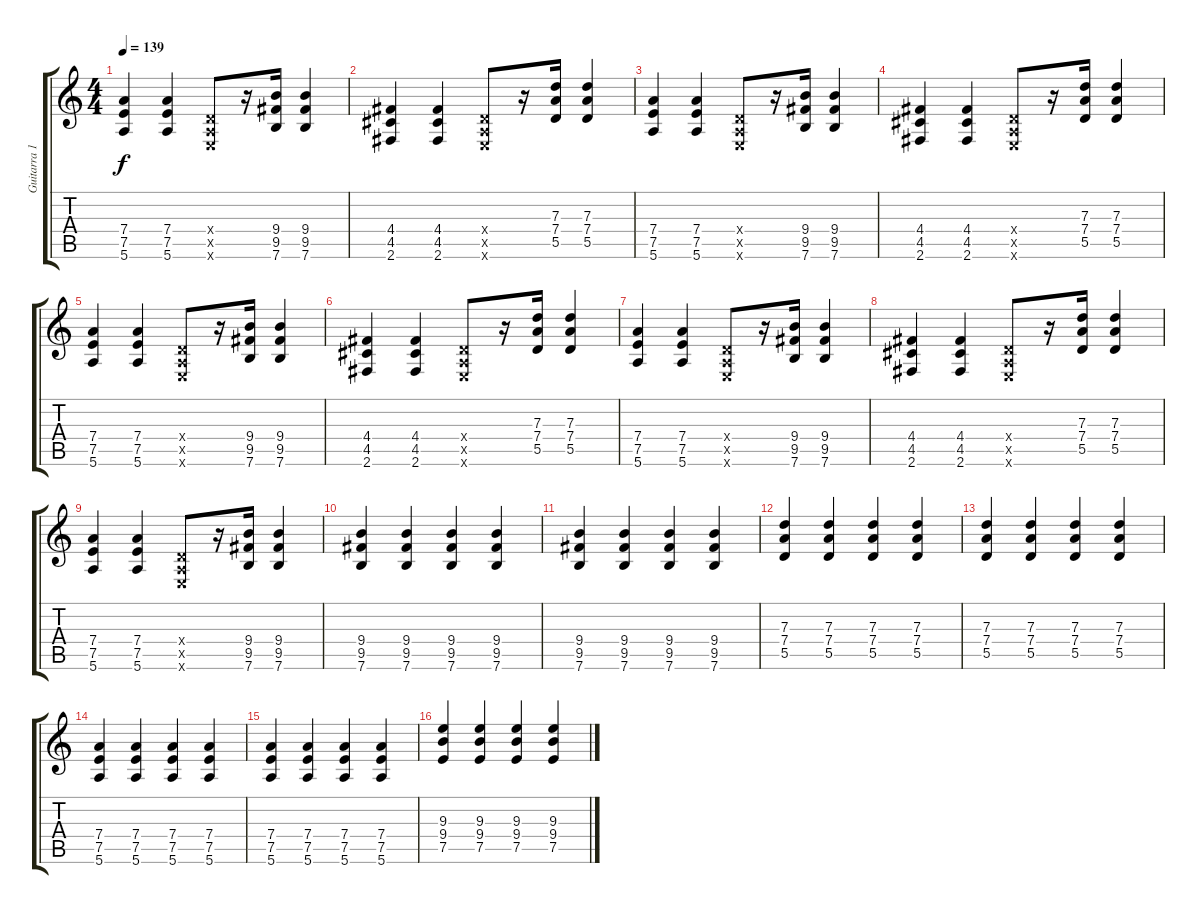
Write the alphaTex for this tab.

\track ("Guitarra 1" "Guitarra 1") {instrument overdrivenguitar}
\staff {score tabs}
\tuning (E4 B3 G3 D3 A2 E2) {hide}
\ts (4 4)
\tempo 139
\clef g2
\ks c
(7.4 7.5 5.6).4{dy f} (7.4 7.5 5.6).4 (0.4{x} 0.5{x} 0.6{x}).8 r.16 (9.4 9.5 7.6).16 (9.4 9.5 7.6).4 |
(4.4 4.5 2.6).4 (4.4 4.5 2.6).4 (0.4{x} 0.5{x} 0.6{x}).8 r.16 (7.3 7.4 5.5).16 (7.3 7.4 5.5).4 |
(7.4 7.5 5.6).4 (7.4 7.5 5.6).4 (0.4{x} 0.5{x} 0.6{x}).8 r.16 (9.4 9.5 7.6).16 (9.4 9.5 7.6).4 |
(4.4 4.5 2.6).4 (4.4 4.5 2.6).4 (0.4{x} 0.5{x} 0.6{x}).8 r.16 (7.3 7.4 5.5).16 (7.3 7.4 5.5).4 |
(7.4 7.5 5.6).4 (7.4 7.5 5.6).4 (0.4{x} 0.5{x} 0.6{x}).8 r.16 (9.4 9.5 7.6).16 (9.4 9.5 7.6).4 |
(4.4 4.5 2.6).4 (4.4 4.5 2.6).4 (0.4{x} 0.5{x} 0.6{x}).8 r.16 (7.3 7.4 5.5).16 (7.3 7.4 5.5).4 |
(7.4 7.5 5.6).4 (7.4 7.5 5.6).4 (0.4{x} 0.5{x} 0.6{x}).8 r.16 (9.4 9.5 7.6).16 (9.4 9.5 7.6).4 |
(4.4 4.5 2.6).4 (4.4 4.5 2.6).4 (0.4{x} 0.5{x} 0.6{x}).8 r.16 (7.3 7.4 5.5).16 (7.3 7.4 5.5).4 |
(7.4 7.5 5.6).4 (7.4 7.5 5.6).4 (0.4{x} 0.5{x} 0.6{x}).8 r.16 (9.4 9.5 7.6).16 (9.4 9.5 7.6).4 |
(9.4 9.5 7.6).4 (9.4 9.5 7.6).4 (9.4 9.5 7.6).4 (9.4 9.5 7.6).4 |
(9.4 9.5 7.6).4 (9.4 9.5 7.6).4 (9.4 9.5 7.6).4 (9.4 9.5 7.6).4 |
(7.3 7.4 5.5).4 (7.3 7.4 5.5).4 (7.3 7.4 5.5).4 (7.3 7.4 5.5).4 |
(7.3 7.4 5.5).4 (7.3 7.4 5.5).4 (7.3 7.4 5.5).4 (7.3 7.4 5.5).4 |
(7.4 7.5 5.6).4 (7.4 7.5 5.6).4 (7.4 7.5 5.6).4 (7.4 7.5 5.6).4 |
(7.4 7.5 5.6).4 (7.4 7.5 5.6).4 (7.4 7.5 5.6).4 (7.4 7.5 5.6).4 |
(9.3 9.4 7.5).4 (9.3 9.4 7.5).4 (9.3 9.4 7.5).4 (9.3 9.4 7.5).4
